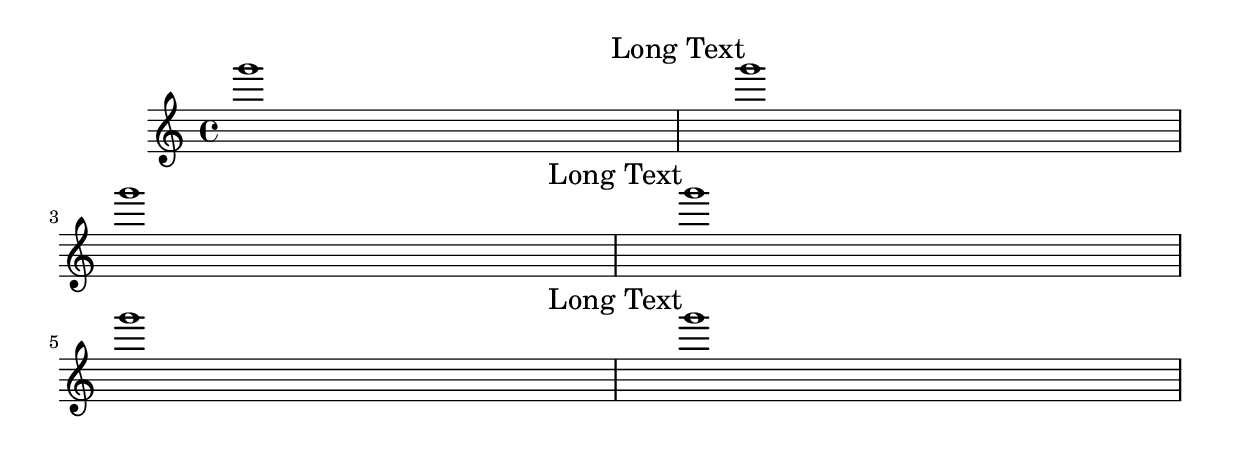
\version "2.13.41"

\header {
  texidoc = "
Layouts that overflow a page will be compressed in order to fit on
the page, even if it causes collisions.  In this example, the
tagline should not collide with the bottom staff.
"
}

\paper {
  paper-height= 8\cm
}

\book {
  \repeat unfold 3 { g'''1\mark \markup "Long Text" g'''1\break}
}
